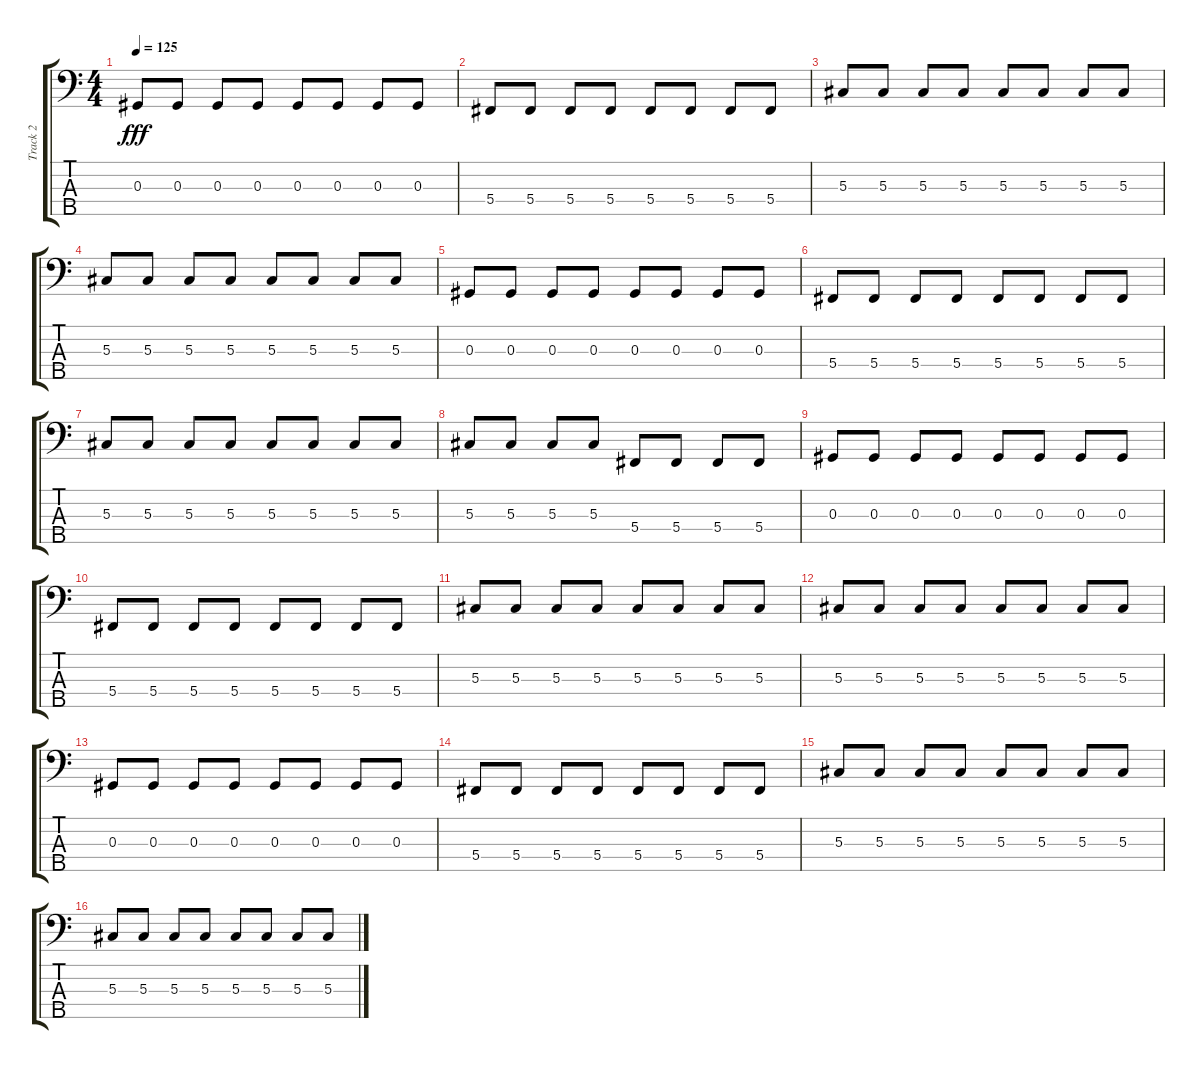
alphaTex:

\track ("Track 2" "Track 2") {instrument electricbasspick}
\staff {score tabs}
\tuning (Gb2 Db2 Ab1 Db1 Bb0) {hide}
\ts (4 4)
\tempo 125
\clef f4
\ks c
0.3.8{dy fff} 0.3.8 0.3.8 0.3.8 0.3.8 0.3.8 0.3.8 0.3.8 |
5.4.8 5.4.8 5.4.8 5.4.8 5.4.8 5.4.8 5.4.8 5.4.8 |
5.3.8 5.3.8 5.3.8 5.3.8 5.3.8 5.3.8 5.3.8 5.3.8 |
5.3.8 5.3.8 5.3.8 5.3.8 5.3.8 5.3.8 5.3.8 5.3.8 |
0.3.8 0.3.8 0.3.8 0.3.8 0.3.8 0.3.8 0.3.8 0.3.8 |
5.4.8 5.4.8 5.4.8 5.4.8 5.4.8 5.4.8 5.4.8 5.4.8 |
5.3.8 5.3.8 5.3.8 5.3.8 5.3.8 5.3.8 5.3.8 5.3.8 |
5.3.8 5.3.8 5.3.8 5.3.8 5.4.8 5.4.8 5.4.8 5.4.8 |
0.3.8 0.3.8 0.3.8 0.3.8 0.3.8 0.3.8 0.3.8 0.3.8 |
5.4.8 5.4.8 5.4.8 5.4.8 5.4.8 5.4.8 5.4.8 5.4.8 |
5.3.8 5.3.8 5.3.8 5.3.8 5.3.8 5.3.8 5.3.8 5.3.8 |
5.3.8 5.3.8 5.3.8 5.3.8 5.3.8 5.3.8 5.3.8 5.3.8 |
0.3.8 0.3.8 0.3.8 0.3.8 0.3.8 0.3.8 0.3.8 0.3.8 |
5.4.8 5.4.8 5.4.8 5.4.8 5.4.8 5.4.8 5.4.8 5.4.8 |
5.3.8 5.3.8 5.3.8 5.3.8 5.3.8 5.3.8 5.3.8 5.3.8 |
5.3.8 5.3.8 5.3.8 5.3.8 5.3.8 5.3.8 5.3.8 5.3.8
